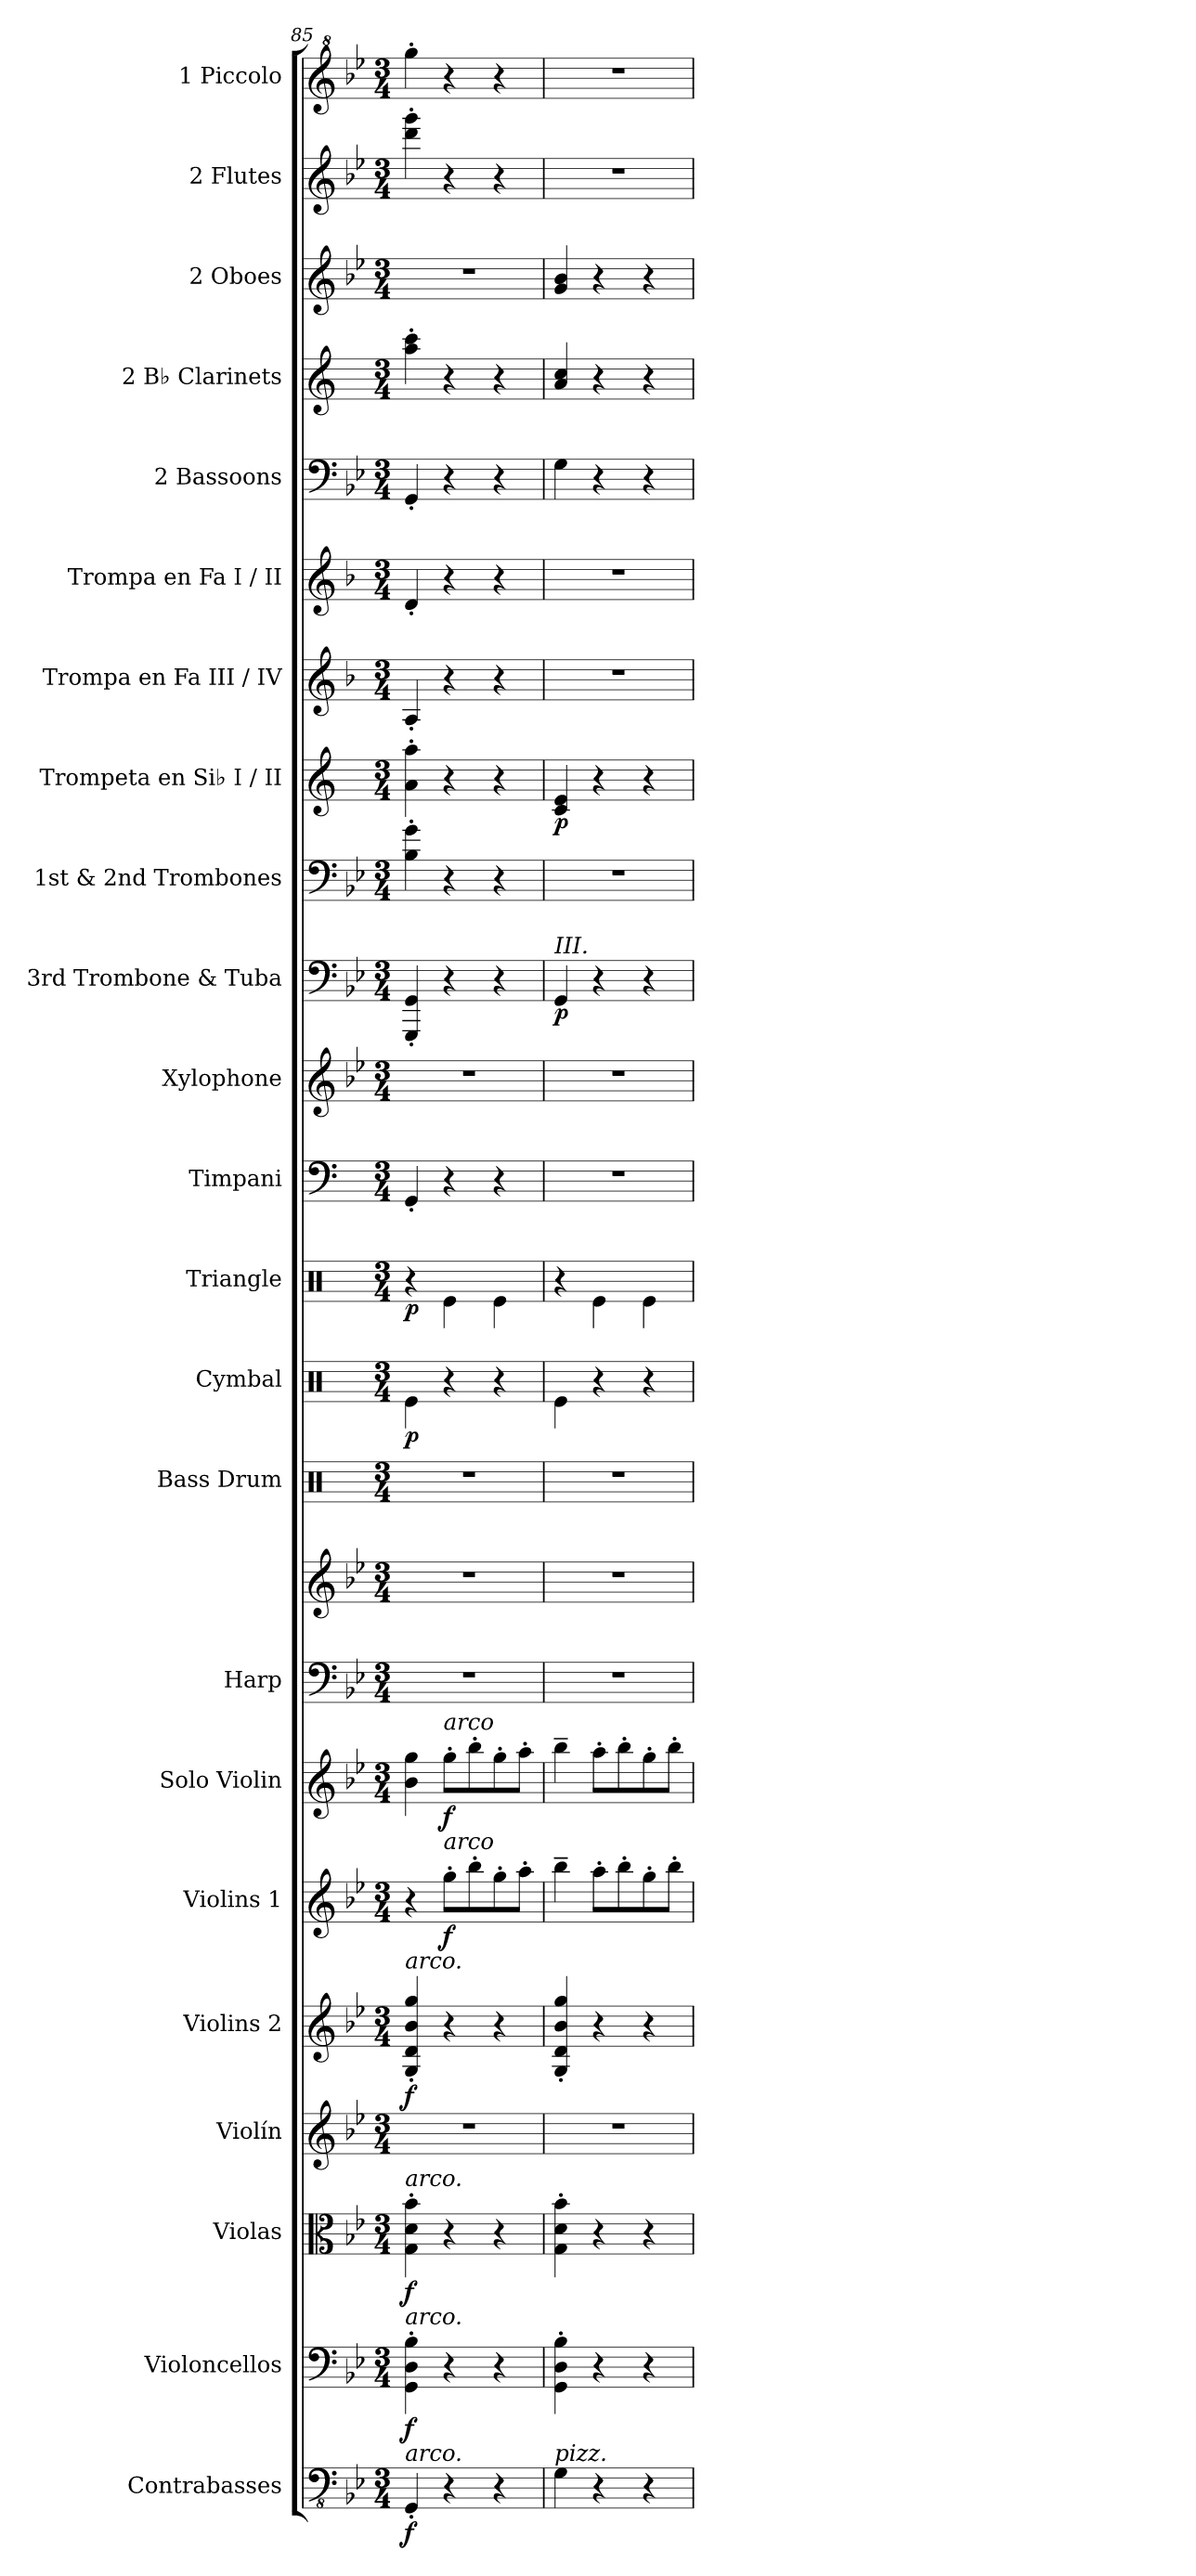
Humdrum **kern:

**kern	**dynam	**kern	**dynam	**kern	**dynam	**kern	**kern	**dynam	**kern	**dynam	**kern	**dynam	**kern	**kern	**kern	**kern	**dynam	**kern	**dynam	**kern	**kern	**kern	**dynam	**kern	**kern	**dynam	**kern	**kern	**kern	**kern	**kern	**kern	**kern
*part23	*part23	*part22	*part22	*part21	*part21	*part20	*part19	*part19	*part18	*part18	*part17	*part17	*part16	*part16	*part15	*part14	*part14	*part13	*part13	*part12	*part11	*part10	*part10	*part9	*part8	*part8	*part7	*part6	*part5	*part4	*part3	*part2	*part1
*staff24	*staff24	*staff23	*staff23	*staff22	*staff22	*staff21	*staff20	*staff20	*staff19	*staff19	*staff18	*staff18	*staff17	*staff16	*staff15	*staff14	*staff14	*staff13	*staff13	*staff12	*staff11	*staff10	*staff10	*staff9	*staff8	*staff8	*staff7	*staff6	*staff5	*staff4	*staff3	*staff2	*staff1
*I"Contrabasses	*	*I"Violoncellos	*	*I"Violas	*	*I"Violín	*I"Violins 2	*	*I"Violins 1	*	*I"Solo Violin	*	*I"Harp	*	*I"Bass Drum	*I"Cymbal	*	*I"Triangle	*	*I"Timpani	*I"Xylophone	*I"3rd Trombone     &amp; Tuba	*	*I"1st &amp; 2nd Trombones	*I"Trompeta en Si♭  I / II	*	*I"Trompa en Fa   III / IV	*I"Trompa en Fa I / II	*I"2 Bassoons	*I"2 B♭ Clarinets	*I"2 Oboes	*I"2 Flutes	*I"1 Piccolo
*I'Cbs.	*	*I'Vlcs.	*	*I'Vlas.	*	*I'Vln.	*I'Vlns. 2	*	*I'Vlns. 1	*	*I'S. Vln.	*	*I'Hrp.	*	*I'B. Dr.	*I'Cym.	*	*I'Trgl.	*	*I'Timp.	*I'Xyl.	*I'3rd Trb. &amp; Tba.	*	*I'1st &amp; 2nd    Trbs.	*I'Tpt. Si♭  I / II	*	*I'Trmp. Fa   III / IV	*I'Trmp. Fa I / II	*I'2 Bsns.	*I'2 B♭ Cls.	*I'2 Obs.	*I'2 Fls.	*I'1 Picc.
*clefFv4	*	*clefF4	*	*clefC3	*	*clefG2	*clefG2	*	*clefG2	*	*clefG2	*	*clefF4	*clefG2	*clefX	*clefX	*	*clefX	*	*clefF4	*clefG2	*clefF4	*	*clefF4	*clefG2	*	*clefG2	*clefG2	*clefF4	*clefG2	*clefG2	*clefG2	*clefG^2
*	*	*	*	*	*	*	*	*	*	*	*	*	*	*	*	*	*	*	*	*	*ITrd-7c-12	*	*	*	*ITrd1c2	*	*ITrd4c7	*ITrd4c7	*	*ITrd1c2	*	*	*ITrd-7c-12
*k[b-e-]	*	*k[b-e-]	*	*k[b-e-]	*	*k[b-e-]	*k[b-e-]	*	*k[b-e-]	*	*k[b-e-]	*	*k[b-e-]	*k[b-e-]	*k[]	*k[]	*	*k[]	*	*k[]	*k[b-e-]	*k[b-e-]	*	*k[b-e-]	*k[b-e-]	*	*k[b-e-]	*k[b-e-]	*k[b-e-]	*k[b-e-]	*k[b-e-]	*k[b-e-]	*k[b-e-]
*M3/4	*	*M3/4	*	*M3/4	*	*M3/4	*M3/4	*	*M3/4	*	*M3/4	*	*M3/4	*M3/4	*M3/4	*M3/4	*	*M3/4	*	*M3/4	*M3/4	*M3/4	*	*M3/4	*M3/4	*	*M3/4	*M3/4	*M3/4	*M3/4	*M3/4	*M3/4	*M3/4
=85	=85	=85	=85	=85	=85	=85	=85	=85	=85	=85	=85	=85	=85	=85	=85	=85	=85	=85	=85	=85	=85	=85	=85	=85	=85	=85	=85	=85	=85	=85	=85	=85	=85
!	!	!	!	!	!	!	!LO:TX:a:i:t=arco.	!	!	!	!	!	!	!	!	!	!	!	!	!	!	!	!	!	!	!	!	!	!	!	!	!	!
!	!	!	!	!LO:TX:a:i:t=arco.	!	!	!	!	!	!	!	!	!	!	!	!	!	!	!	!	!	!	!	!	!	!	!	!	!	!	!	!	!
!	!	!LO:TX:a:i:t=arco.	!	!	!	!	!	!	!	!	!	!	!	!	!	!	!	!	!	!	!	!	!	!	!	!	!	!	!	!	!	!	!
!LO:TX:a:i:t=arco.	!	!	!	!	!	!	!	!	!	!	!	!	!	!	!	!	!	!	!	!	!	!	!	!	!	!	!	!	!	!	!	!	!
!	!LO:DY:b	!	!LO:DY:b	!	!LO:DY:b	!	!	!LO:DY:b	!	!	!	!	!	!	!	!	!LO:DY:b	!	!LO:DY:b	!	!	!	!	!	!	!	!	!	!	!	!	!	!
4GGG'/	f	4GG\' 4D\' 4B-\'	f	4G\' 4d\' 4b-\'	f	2.r	4G/' 4d/' 4b-/' 4gg/'	f	4r	.	4b-\ 4gg\	.	2.r	2.r	2.r	4Re\	p	4r	p	4GG'/	2.r	4GGG/' 4GG/'	.	4B-\' 4g\'	4g\' 4gg\'	.	4D'/	4G'/	4GG'/	4gg\' 4bb-\'	2.r	4ddd\' 4ggg\'	4gggg'\
!	!	!	!	!	!	!	!	!	!	!	!LO:TX:a:i:t=arco	!	!	!	!	!	!	!	!	!	!	!	!	!	!	!	!	!	!	!	!	!	!
!	!	!	!	!	!	!	!	!	!LO:TX:a:i:t=arco	!	!	!	!	!	!	!	!	!	!	!	!	!	!	!	!	!	!	!	!	!	!	!	!
!	!	!	!	!	!	!	!	!	!	!LO:DY:b	!	!LO:DY:b	!	!	!	!	!	!	!	!	!	!	!	!	!	!	!	!	!	!	!	!	!
4r	.	4r	.	4r	.	.	4r	.	8gg'\L	f	8gg'\L	f	.	.	.	4r	.	4Re\	.	4r	.	4r	.	4r	4r	.	4r	4r	4r	4r	.	4r	4r
.	.	.	.	.	.	.	.	.	8bb-'\	.	8bb-'\	.	.	.	.	.	.	.	.	.	.	.	.	.	.	.	.	.	.	.	.	.	.
4r	.	4r	.	4r	.	.	4r	.	8gg'\	.	8gg'\	.	.	.	.	4r	.	4Re\	.	4r	.	4r	.	4r	4r	.	4r	4r	4r	4r	.	4r	4r
.	.	.	.	.	.	.	.	.	8aa'\J	.	8aa'\J	.	.	.	.	.	.	.	.	.	.	.	.	.	.	.	.	.	.	.	.	.	.
=86	=86	=86	=86	=86	=86	=86	=86	=86	=86	=86	=86	=86	=86	=86	=86	=86	=86	=86	=86	=86	=86	=86	=86	=86	=86	=86	=86	=86	=86	=86	=86	=86	=86
!	!	!	!	!	!	!	!	!	!	!	!	!	!	!	!	!	!	!	!	!	!	!LO:TX:a:i:t=III.	!	!	!	!	!	!	!	!	!	!	!
!LO:TX:a:i:t=pizz.	!	!	!	!	!	!	!	!	!	!	!	!	!	!	!	!	!	!	!	!	!	!	!	!	!	!	!	!	!	!	!	!	!
!	!	!	!	!	!	!	!	!	!	!	!	!	!	!	!	!	!	!	!	!	!	!	!LO:DY:b	!	!	!LO:DY:b	!	!	!	!	!	!	!
4GG\	.	4GG\' 4D\' 4B-\'	.	4G\' 4d\' 4b-\'	.	2.r	4G/' 4d/' 4b-/' 4gg/'	.	4bb-~\	.	4bb-~\	.	2.r	2.r	2.r	4Re\	.	4r	.	2.r	2.r	4GG/	p	2.r	4B-/ 4d/	p	2.r	2.r	4G\	4g/ 4b-/	4g/ 4b-/	2.r	2.r
4r	.	4r	.	4r	.	.	4r	.	8aa'\L	.	8aa'\L	.	.	.	.	4r	.	4Re\	.	.	.	4r	.	.	4r	.	.	.	4r	4r	4r	.	.
.	.	.	.	.	.	.	.	.	8bb-'\	.	8bb-'\	.	.	.	.	.	.	.	.	.	.	.	.	.	.	.	.	.	.	.	.	.	.
4r	.	4r	.	4r	.	.	4r	.	8gg'\	.	8gg'\	.	.	.	.	4r	.	4Re\	.	.	.	4r	.	.	4r	.	.	.	4r	4r	4r	.	.
.	.	.	.	.	.	.	.	.	8bb-'\J	.	8bb-'\J	.	.	.	.	.	.	.	.	.	.	.	.	.	.	.	.	.	.	.	.	.	.
=	=	=	=	=	=	=	=	=	=	=	=	=	=	=	=	=	=	=	=	=	=	=	=	=	=	=	=	=	=	=	=	=	=
*-	*-	*-	*-	*-	*-	*-	*-	*-	*-	*-	*-	*-	*-	*-	*-	*-	*-	*-	*-	*-	*-	*-	*-	*-	*-	*-	*-	*-	*-	*-	*-	*-	*-
